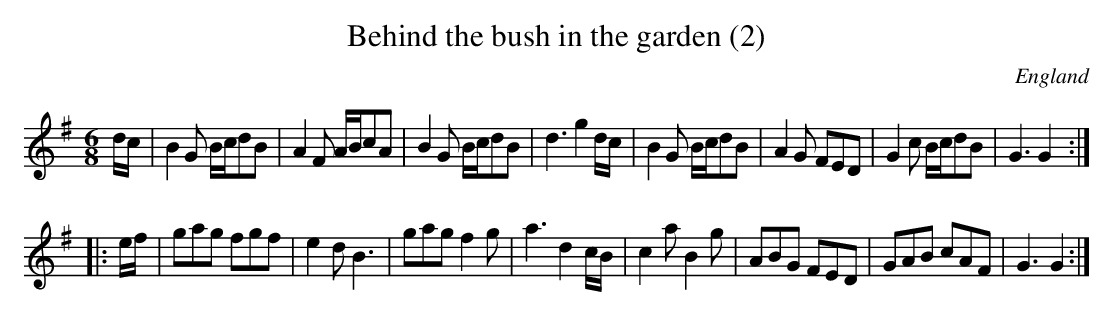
X:1
T:Behind the bush in the garden (2)
O:England
M:6/8
K:G
d/2c/2 | B2G B/2c/2dB | A2F A/2B/2cA | B2G B/2c/2dB | \
d3g2 d/2c/2 | B2G B/2c/2dB | A2G FED | \
G2c B/2c/2dB | G3 G2 :|*
 |:e/2f/2 | gag fgf | e2d B3 | gag f2g | a3 d2 c/2B/2 | \
c2a B2g | ABG FED | GAB cAF | G3 G2 :|**
